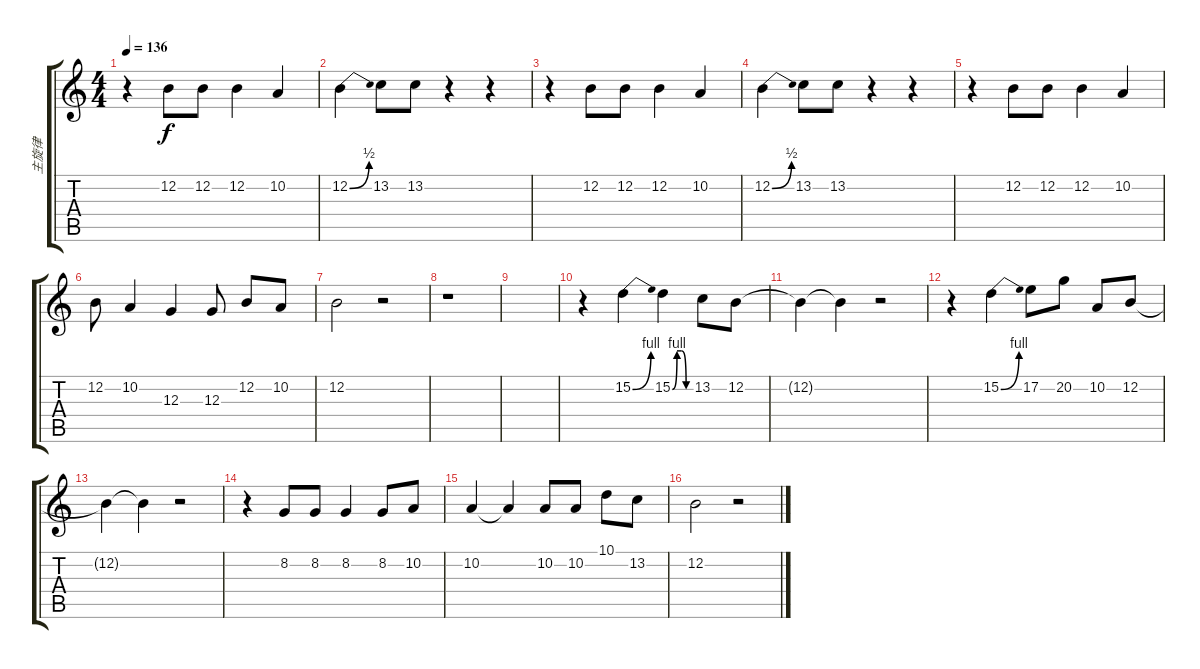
\track ("主旋律" "主旋律") {instrument sopranosax}
\staff {score tabs}
\tuning (E4 B3 G3 D3 A2 E2) {hide}
\ts (4 4)
\tempo 136
\clef g2
\ks c
r.4{dy f} 12.2.8 12.2.8 12.2.4 10.2.4 |
12.2{be (bend 0 0 60 2)}.4 13.2.8 13.2.8 r.4 r.4 |
r.4 12.2.8 12.2.8 12.2.4 10.2.4 |
12.2{be (bend 0 0 60 2)}.4 13.2.8 13.2.8 r.4 r.4 |
r.4 12.2.8 12.2.8 12.2.4 10.2.4 |
12.2.8 10.2.4 12.3.4 12.3.8 12.2.8 10.2.8 |
12.2.2 r.2 |
r.1 |
|
r.4 15.2{be (bend 0 0 60 4)}.4 15.2{be (custom 0 0 15 4 30 4 45 0 60 0)}.4 13.2.8 12.2.8 |
12.2{t}.4 12.2{t}.4 r.2 |
r.4 15.2{be (bend 0 0 60 4)}.4 17.2.8 20.2.8 10.2.8 12.2.8 |
12.2{t}.4 12.2{t}.4 r.2 |
r.4 8.2.8 8.2.8 8.2.4 8.2.8 10.2.8 |
10.2.4 10.2{t}.4 10.2.8 10.2.8 10.1.8 13.2.8 |
12.2.2 r.2
